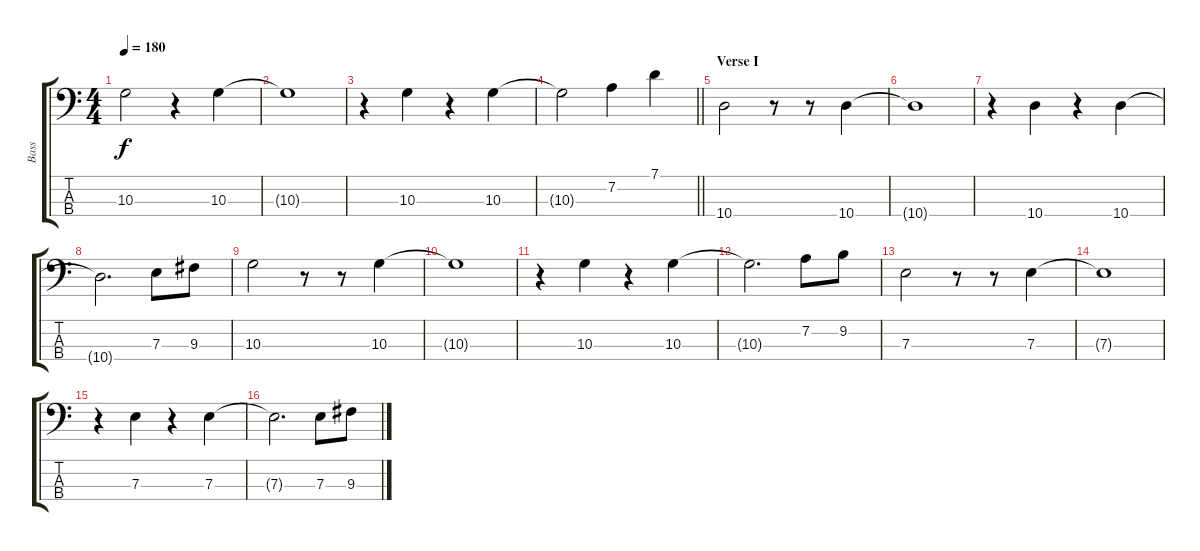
\track ("Bass" "Bass") {instrument synthbass1}
\staff {score tabs}
\tuning (G2 D2 A1 E1) {hide}
\ts (4 4)
\tempo 180
\clef f4
\ks c
10.3.2{dy f} r.4 10.3.4 |
10.3{t}.1 |
r.4 10.3.4 r.4 10.3.4 |
\barLineRight lightlight
10.3{t}.2 7.2.4 7.1.4 |
\section ("" "Verse I")
10.4.2 r.8 r.8 10.4.4 |
10.4{t}.1 |
r.4 10.4.4 r.4 10.4.4 |
10.4{t}.2{d} 7.3.8 9.3.8 |
10.3.2 r.8 r.8 10.3.4 |
10.3{t}.1 |
r.4 10.3.4 r.4 10.3.4 |
10.3{t}.2{d} 7.2.8 9.2.8 |
7.3.2 r.8 r.8 7.3.4 |
7.3{t}.1 |
r.4 7.3.4 r.4 7.3.4 |
7.3{t}.2{d} 7.3.8 9.3.8
